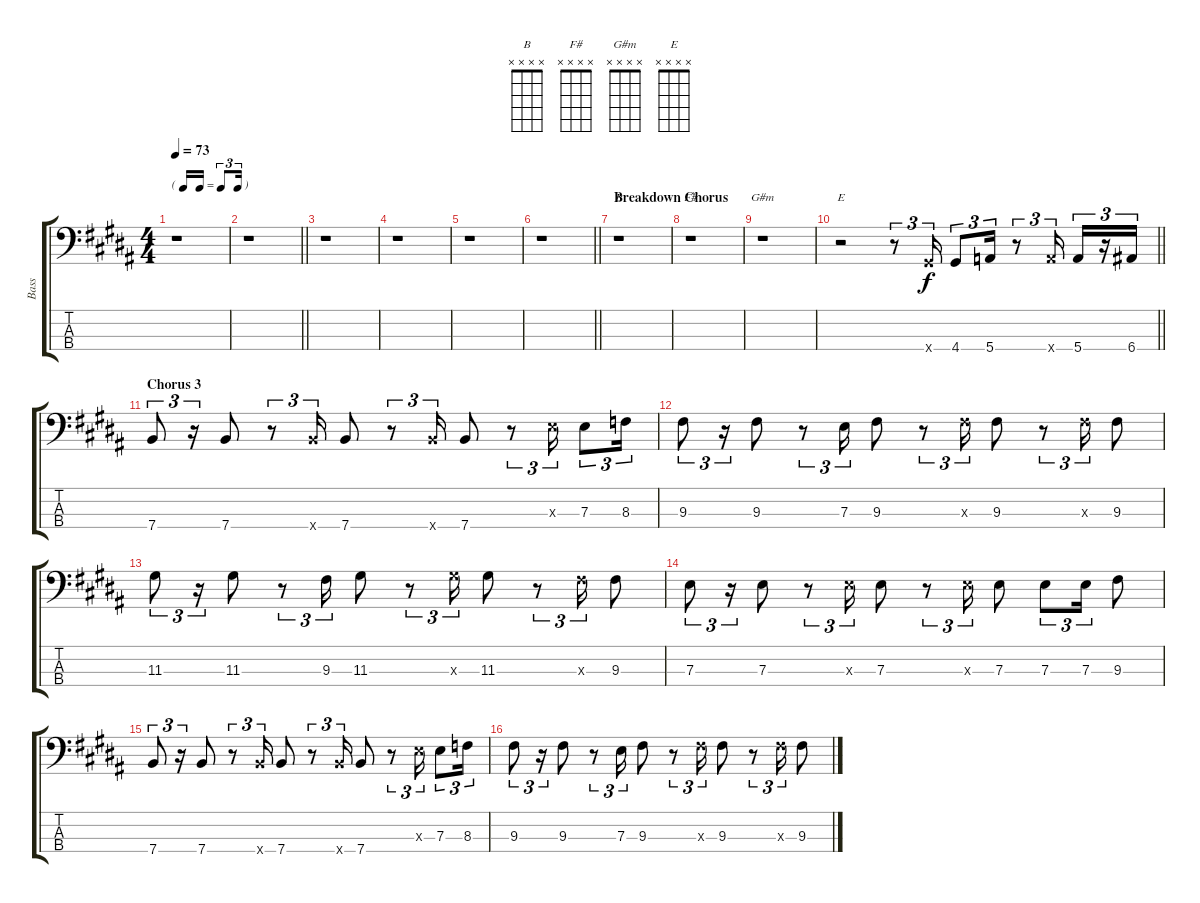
\track ("Bass" "Bass") {instrument electricbassfinger}
\staff {score tabs}
\tuning (G2 D2 A1 E1) {hide}
\chord ("B" x x x x)
\chord ("F#" x x x x)
\chord ("G#m" x x x x)
\chord ("E" x x x x)
\ts (4 4)
\tf triplet16th
\tempo 73
\clef f4
\ks b
r.1{dy f} |
\barLineRight lightlight
r.1 |
r.1 |
r.1 |
r.1 |
\barLineRight lightlight
r.1 |
\section ("" "Breakdown Chorus")
r.1{ch "B"} |
r.1{ch "F#"} |
r.1{ch "G#m"} |
\barLineRight lightlight
r.2{ch "E"} r.8{tu (3 2)} 4.4{x}.16{tu (3 2) beam split} 4.4.8{tu (3 2)} 5.4.16{tu (3 2)} r.8{tu (3 2)} 5.4{x}.16{tu (3 2) beam split} 5.4.16{tu (3 2)} r.16{tu (3 2)} 6.4.16{tu (3 2)} |
\section ("" "Chorus 3")
7.4.8{tu (3 2)} r.16{tu (3 2)} 7.4.8 r.8{tu (3 2)} 7.4{x}.16{tu (3 2)} 7.4.8 r.8{tu (3 2)} 7.4{x}.16{tu (3 2)} 7.4.8 r.8{tu (3 2)} 7.3{x}.16{tu (3 2)} 7.3.8{tu (3 2)} 8.3.16{tu (3 2)} |
9.3.8{tu (3 2)} r.16{tu (3 2)} 9.3.8 r.8{tu (3 2)} 7.3.16{tu (3 2)} 9.3.8 r.8{tu (3 2)} 9.3{x}.16{tu (3 2)} 9.3.8 r.8{tu (3 2)} 9.3{x}.16{tu (3 2)} 9.3.8 |
11.3.8{tu (3 2)} r.16{tu (3 2)} 11.3.8 r.8{tu (3 2)} 9.3.16{tu (3 2)} 11.3.8 r.8{tu (3 2)} 11.3{x}.16{tu (3 2)} 11.3.8 r.8{tu (3 2)} 9.3{x}.16{tu (3 2)} 9.3.8 |
7.3.8{tu (3 2)} r.16{tu (3 2)} 7.3.8 r.8{tu (3 2)} 7.3{x}.16{tu (3 2)} 7.3.8 r.8{tu (3 2)} 7.3{x}.16{tu (3 2)} 7.3.8 7.3.8{tu (3 2)} 7.3.16{tu (3 2)} 9.3.8 |
7.4.8{tu (3 2)} r.16{tu (3 2)} 7.4.8 r.8{tu (3 2)} 7.4{x}.16{tu (3 2)} 7.4.8 r.8{tu (3 2)} 7.4{x}.16{tu (3 2)} 7.4.8 r.8{tu (3 2)} 7.3{x}.16{tu (3 2)} 7.3.8{tu (3 2)} 8.3.16{tu (3 2)} |
9.3.8{tu (3 2)} r.16{tu (3 2)} 9.3.8 r.8{tu (3 2)} 7.3.16{tu (3 2)} 9.3.8 r.8{tu (3 2)} 9.3{x}.16{tu (3 2)} 9.3.8 r.8{tu (3 2)} 9.3{x}.16{tu (3 2)} 9.3.8
